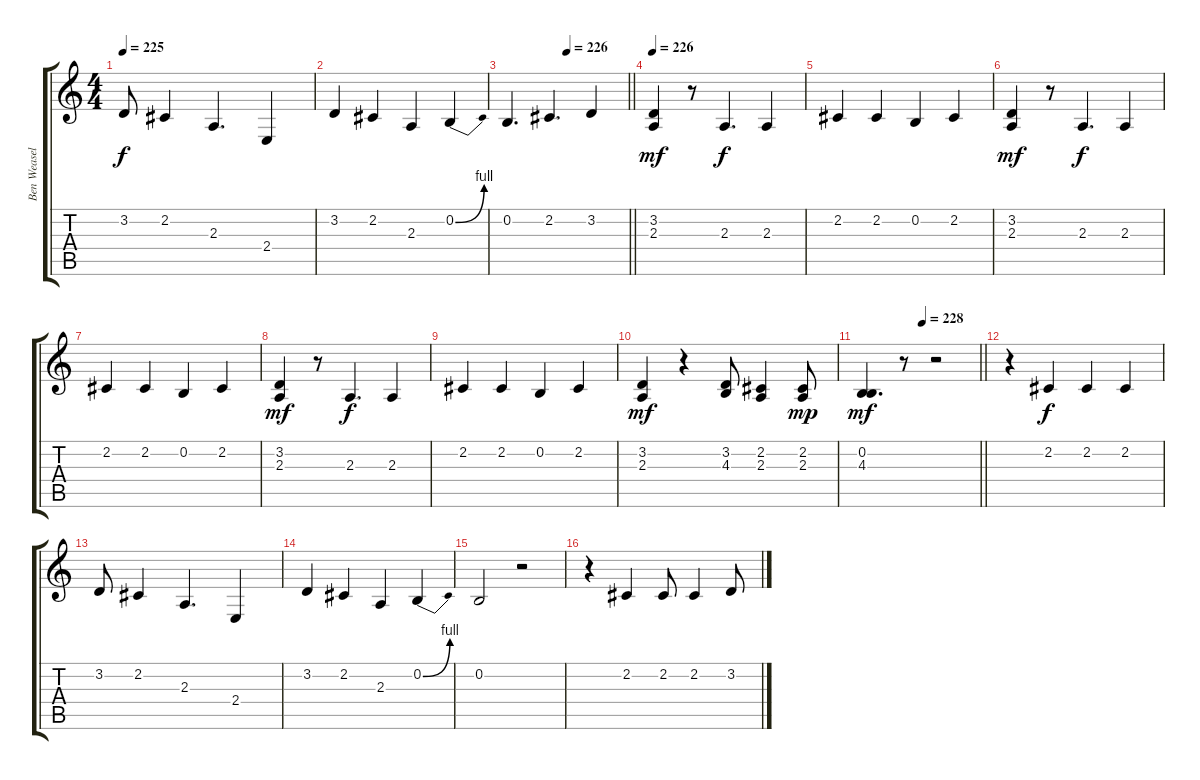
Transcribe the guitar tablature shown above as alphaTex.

\track ("Ben Weasel" "Ben Weasel") {instrument bassoon}
\staff {score tabs}
\tuning (E4 B3 G3 D3 A2 E2) {hide}
\ts (4 4)
\tempo 225
\clef g2
\ks c
3.2.8{dy f} 2.2.4 2.3.4{d} 2.4.4 |
3.2.4 2.2.4 2.3.4 0.2{be (bend 0 0 60 4)}.4 |
\tempo (226 0.5)
\barLineRight lightlight
0.2.4{d} 2.2.4{d} 3.2.4 |
\section ("" "")
\tempo 226
(3.2 2.3).4{dy mf} r.8 2.3.4{d dy f} 2.3.4 |
2.2.4 2.2.4 0.2.4 2.2.4 |
(3.2 2.3).4{dy mf} r.8 2.3.4{d dy f} 2.3.4 |
2.2.4 2.2.4 0.2.4 2.2.4 |
(3.2 2.3).4{dy mf} r.8 2.3.4{d dy f} 2.3.4 |
2.2.4 2.2.4 0.2.4 2.2.4 |
(3.2 2.3).4{dy mf} r.4 (3.2 4.3).8 (2.2 2.3).4 (2.2 2.3).8{dy mp} |
\tempo (228 0.5)
\barLineRight lightlight
(0.2 4.3).4{d dy mf} r.8 r.2 |
\section ("" "")
r.4 2.2.4{dy f} 2.2.4 2.2.4 |
3.2.8 2.2.4 2.3.4{d} 2.4.4 |
3.2.4 2.2.4 2.3.4 0.2{be (bend 0 0 60 4)}.4 |
0.2.2 r.2 |
r.4 2.2.4 2.2.8 2.2.4 3.2.8
